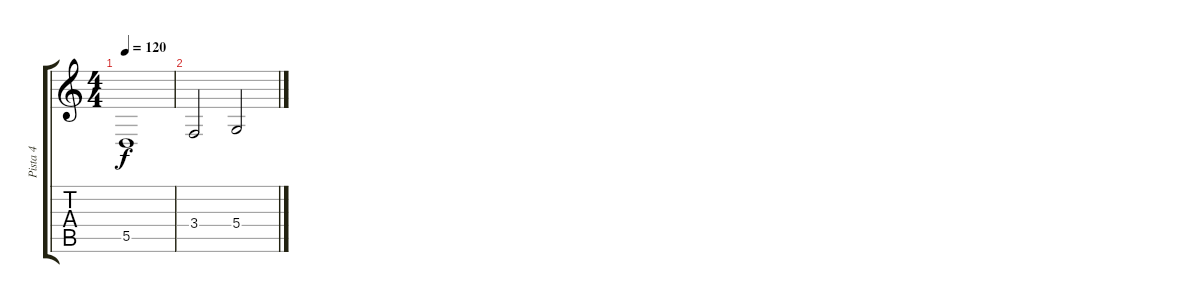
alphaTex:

\track ("Pista 4" "Pista 4") {instrument fiddle}
\staff {score tabs}
\tuning (E4 B3 G3 D3 A2 E2) {hide}
\ts (4 4)
\tempo 120
\clef g2
\ks c
5.5.1{dy f} |
3.4.2 5.4.2
